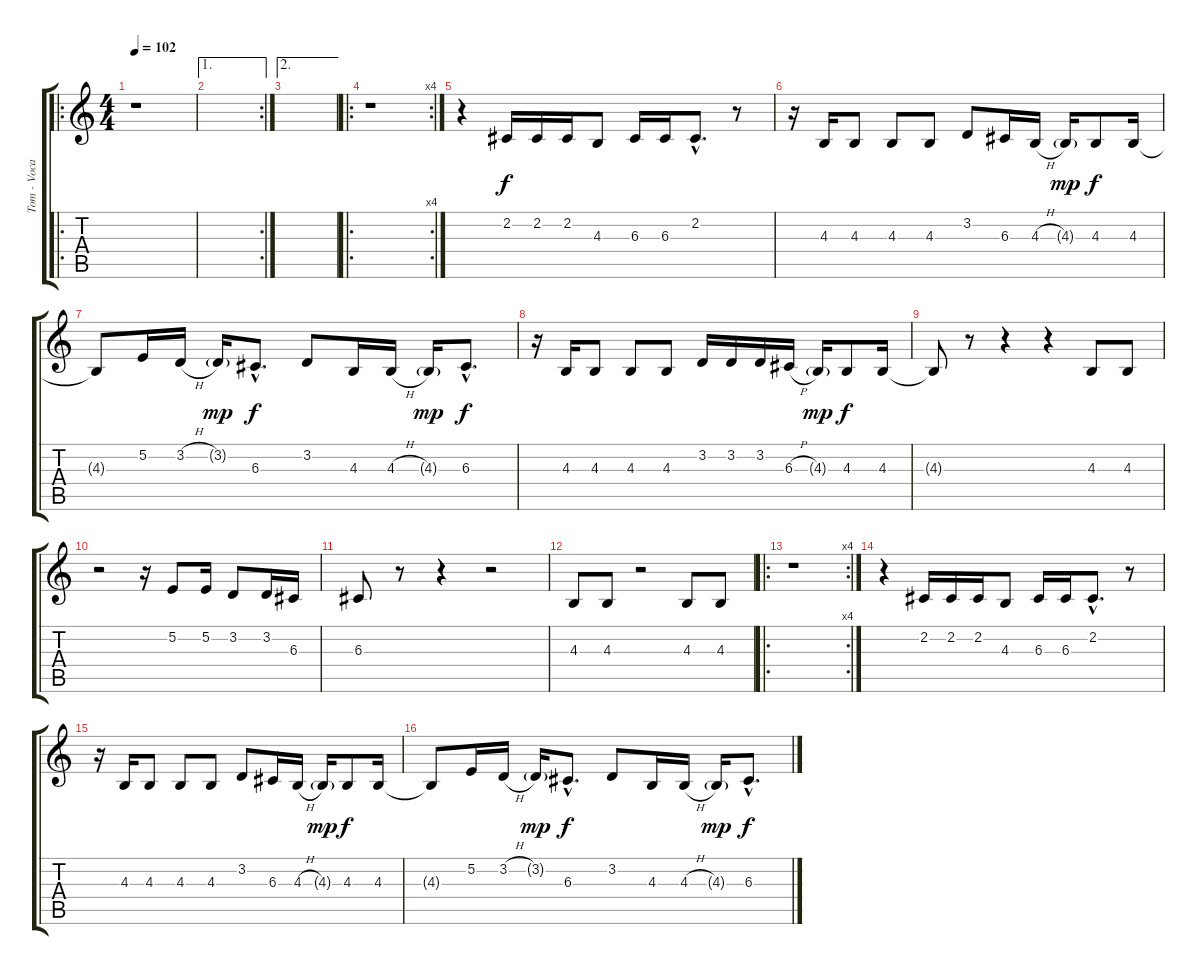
\track ("Tom - Vocals" "Tom - Voca") {instrument tenorsax}
\staff {score tabs}
\tuning (E4 B3 G3 D3 A2 E2) {hide}
\ro
\ts (4 4)
\tempo 102
\clef g2
\ks c
r.1{dy f instrument tenorsax} |
\ae 1
\rc 2
|
\ae 2
|
\ro
\rc 4
r.1 |
r.4 2.2.16 2.2.16 2.2.16 4.3.8 6.3.16 6.3.16 2.2{hac}.8{d} r.8 |
r.16 4.3.16 4.3.8 4.3.8 4.3.8 3.2.8 6.3.16 4.3{h}.16 4.3{g}.16{dy mp} 4.3.8{dy f} 4.3.16 |
4.3{t}.8 5.2.16 3.2{h}.16 3.2{g}.16{dy mp} 6.3{hac}.8{d dy f} 3.2.8 4.3.16 4.3{h}.16 4.3{g}.16{dy mp} 6.3{hac}.8{d dy f} |
r.16 4.3.16 4.3.8 4.3.8 4.3.8 3.2.16 3.2.16 3.2.16 6.3{h}.16 4.3{g}.16{dy mp} 4.3.8{dy f} 4.3.16 |
4.3{t}.8 r.8 r.4 r.4 4.3.8 4.3.8 |
r.2 r.16 5.2.8 5.2.16 3.2.8 3.2.16 6.3.16 |
6.3.8 r.8 r.4 r.2 |
4.3.8 4.3.8 r.2 4.3.8 4.3.8 |
\ro
\rc 4
r.1 |
r.4 2.2.16 2.2.16 2.2.16 4.3.8 6.3.16 6.3.16 2.2{hac}.8{d} r.8 |
r.16 4.3.16 4.3.8 4.3.8 4.3.8 3.2.8 6.3.16 4.3{h}.16 4.3{g}.16{dy mp} 4.3.8{dy f} 4.3.16 |
4.3{t}.8 5.2.16 3.2{h}.16 3.2{g}.16{dy mp} 6.3{hac}.8{d dy f} 3.2.8 4.3.16 4.3{h}.16 4.3{g}.16{dy mp} 6.3{hac}.8{d dy f}
